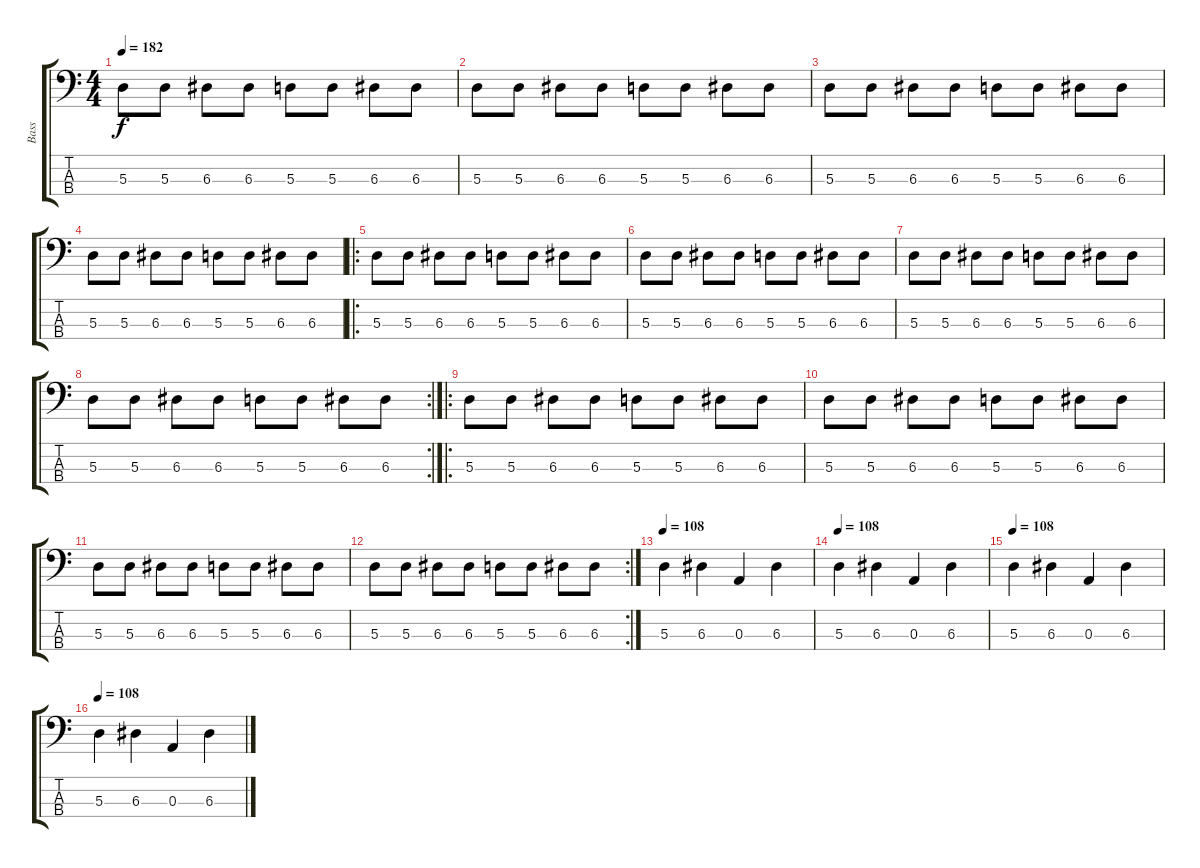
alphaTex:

\track ("Bass" "Bass") {instrument electricbasspick}
\staff {score tabs}
\tuning (G2 D2 A1 E1) {hide}
\ts (4 4)
\tempo 182
\clef f4
\ks c
5.3.8{dy f} 5.3.8 6.3.8 6.3.8 5.3.8 5.3.8 6.3.8 6.3.8 |
5.3.8 5.3.8 6.3.8 6.3.8 5.3.8 5.3.8 6.3.8 6.3.8 |
5.3.8 5.3.8 6.3.8 6.3.8 5.3.8 5.3.8 6.3.8 6.3.8 |
5.3.8 5.3.8 6.3.8 6.3.8 5.3.8 5.3.8 6.3.8 6.3.8 |
\ro
5.3.8 5.3.8 6.3.8 6.3.8 5.3.8 5.3.8 6.3.8 6.3.8 |
5.3.8 5.3.8 6.3.8 6.3.8 5.3.8 5.3.8 6.3.8 6.3.8 |
5.3.8 5.3.8 6.3.8 6.3.8 5.3.8 5.3.8 6.3.8 6.3.8 |
\rc 2
5.3.8 5.3.8 6.3.8 6.3.8 5.3.8 5.3.8 6.3.8 6.3.8 |
\ro
5.3.8 5.3.8 6.3.8 6.3.8 5.3.8 5.3.8 6.3.8 6.3.8 |
5.3.8 5.3.8 6.3.8 6.3.8 5.3.8 5.3.8 6.3.8 6.3.8 |
5.3.8 5.3.8 6.3.8 6.3.8 5.3.8 5.3.8 6.3.8 6.3.8 |
\rc 2
5.3.8 5.3.8 6.3.8 6.3.8 5.3.8 5.3.8 6.3.8 6.3.8 |
\tempo 108
5.3.4 6.3.4 0.3.4 6.3.4 |
\tempo 108
5.3.4 6.3.4 0.3.4 6.3.4 |
\tempo 108
5.3.4 6.3.4 0.3.4 6.3.4 |
\tempo 108
5.3.4 6.3.4 0.3.4 6.3.4
